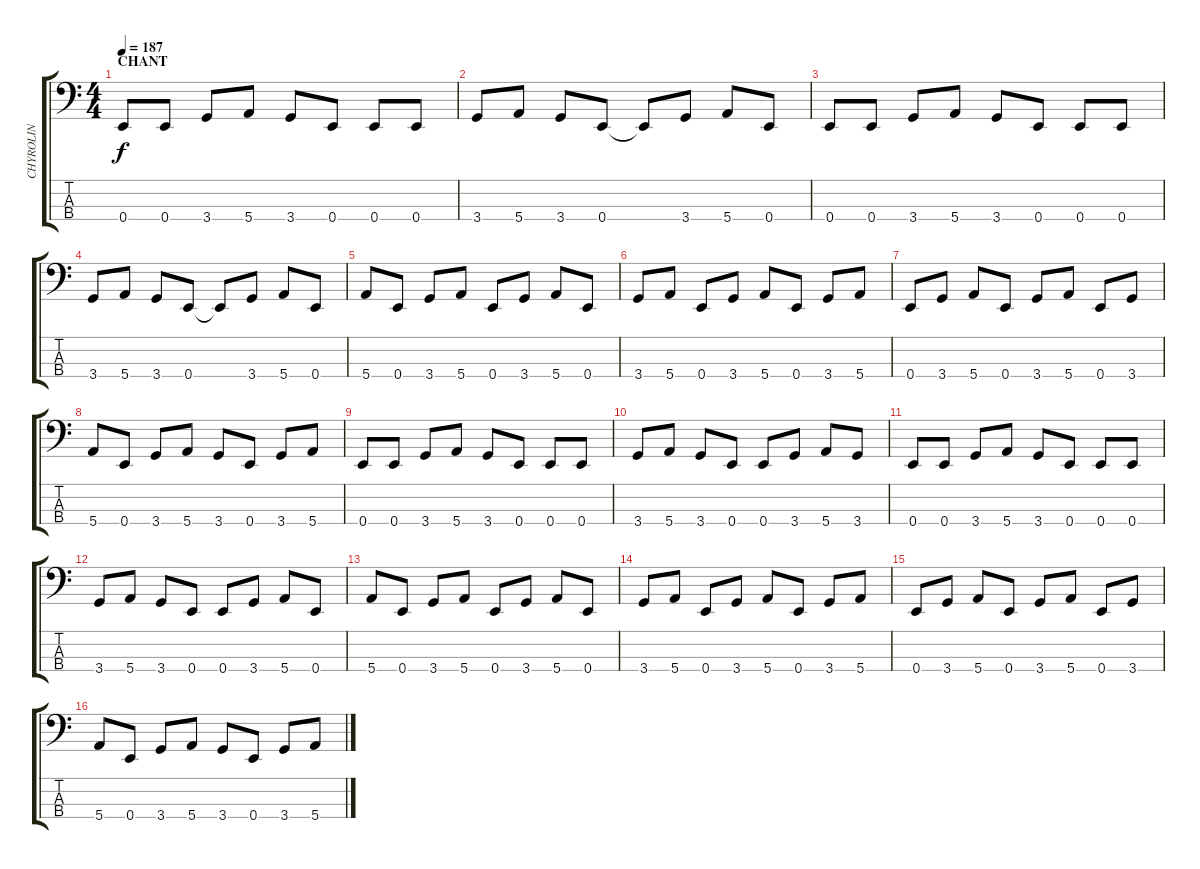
\track ("CHYROLIN" "CHYROLIN") {instrument overdrivenguitar}
\staff {score tabs}
\tuning (G2 D2 A1 E1) {hide}
\ts (4 4)
\section ("" "CHANT")
\tempo 187
\clef f4
\ks c
0.4.8{dy f} 0.4.8 3.4.8 5.4.8 3.4.8 0.4.8 0.4.8 0.4.8 |
3.4.8 5.4.8 3.4.8 0.4.8 0.4{t}.8 3.4.8 5.4.8 0.4.8 |
0.4.8 0.4.8 3.4.8 5.4.8 3.4.8 0.4.8 0.4.8 0.4.8 |
3.4.8 5.4.8 3.4.8 0.4.8 0.4{t}.8 3.4.8 5.4.8 0.4.8 |
5.4.8 0.4.8 3.4.8 5.4.8 0.4.8 3.4.8 5.4.8 0.4.8 |
3.4.8 5.4.8 0.4.8 3.4.8 5.4.8 0.4.8 3.4.8 5.4.8 |
0.4.8 3.4.8 5.4.8 0.4.8 3.4.8 5.4.8 0.4.8 3.4.8 |
5.4.8 0.4.8 3.4.8 5.4.8 3.4.8 0.4.8 3.4.8 5.4.8 |
0.4.8 0.4.8 3.4.8 5.4.8 3.4.8 0.4.8 0.4.8 0.4.8 |
3.4.8 5.4.8 3.4.8 0.4.8 0.4.8 3.4.8 5.4.8 3.4.8 |
0.4.8 0.4.8 3.4.8 5.4.8 3.4.8 0.4.8 0.4.8 0.4.8 |
3.4.8 5.4.8 3.4.8 0.4.8 0.4.8 3.4.8 5.4.8 0.4.8 |
5.4.8 0.4.8 3.4.8 5.4.8 0.4.8 3.4.8 5.4.8 0.4.8 |
3.4.8 5.4.8 0.4.8 3.4.8 5.4.8 0.4.8 3.4.8 5.4.8 |
0.4.8 3.4.8 5.4.8 0.4.8 3.4.8 5.4.8 0.4.8 3.4.8 |
5.4.8 0.4.8 3.4.8 5.4.8 3.4.8 0.4.8 3.4.8 5.4.8
